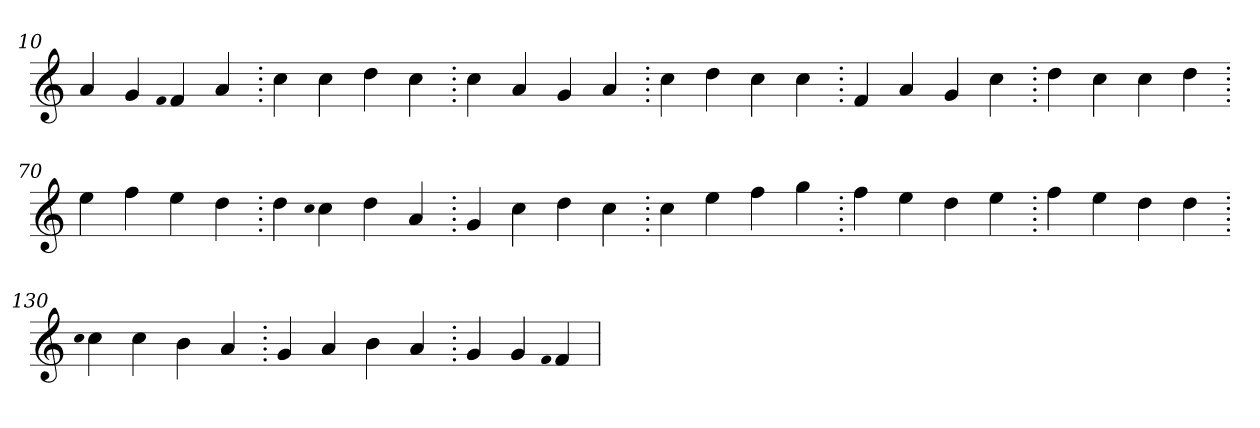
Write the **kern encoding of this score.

**kern
*part1
*staff1
*clefG2
=10.
4a
4g
qqf
4f
4a
=20.
4cc
4cc
4dd
4cc
=30.
4cc
4a
4g
4a
=40.
4cc
4dd
4cc
4cc
=50.
4f
4a
4g
4cc
=60.
4dd
4cc
4cc
4dd
=70.
4ee
4ff
4ee
4dd
=80.
4dd
qqcc
4cc
4dd
4a
=90.
4g
4cc
4dd
4cc
=100.
4cc
4ee
4ff
4gg
=110.
4ff
4ee
4dd
4ee
=120.
4ff
4ee
4dd
4dd
=130.
qqcc
4cc
4cc
4b
4a
=140.
4g
4a
4b
4a
=150.
4g
4g
qqf
4f
=
*-
